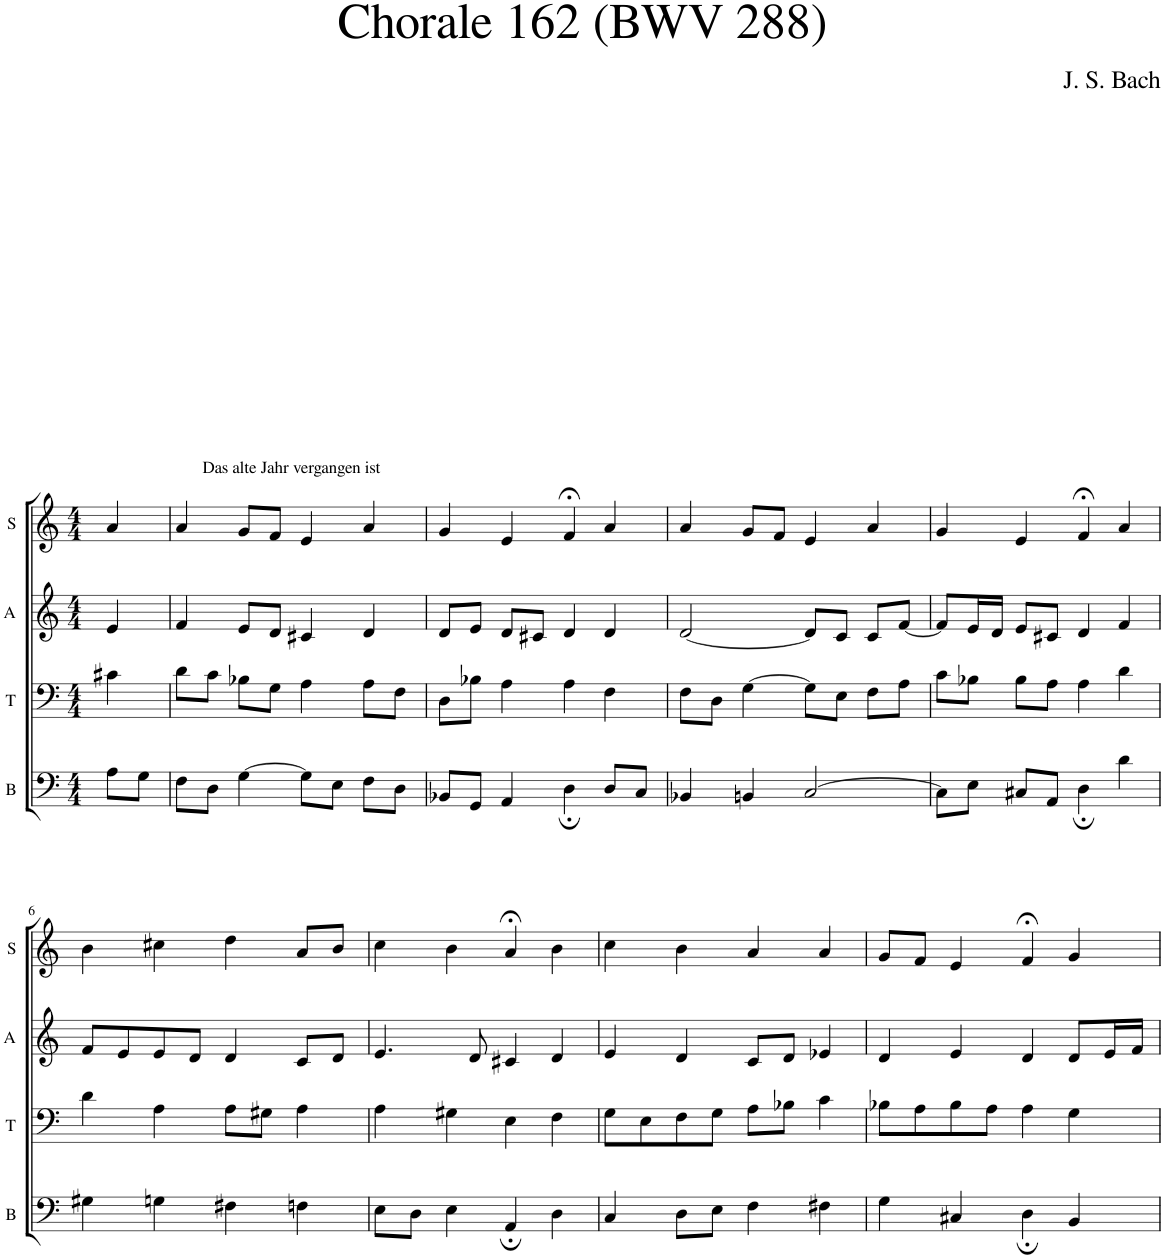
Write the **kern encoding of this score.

**kern	**kern	**kern	**kern
*part4	*part3	*part2	*part1
*staff4	*staff3	*staff2	*staff1
*I"B	*I"T	*I"A	*I"S
*I'B	*I'T	*I'A	*I'S
*clefF4	*clefF4	*clefG2	*clefG2
*k[]	*k[]	*k[]	*k[]
*M4/4	*M4/4	*M4/4	*M4/4
=1	=1	=1	=1
!	!	!	!LO:TX:a:t=Das alte Jahr vergangen ist
8A\L	4c#X\	4e/	4a/
8G\J	.	.	.
=2	=2	=2	=2
8F\L	8d\L	4f/	4a/
8D\J	8c\J	.	.
[4G\	8B-X\L	8e/L	8g/L
.	8G\J	8d/J	8f/J
8G\L]	4A\	4c#X/	4e/
8E\J	.	.	.
8F\L	8A\L	4d/	4a/
8D\J	8F\J	.	.
=3	=3	=3	=3
8BB-X/L	8D\L	8d/L	4g/
8GG/J	8B-X\J	8e/J	.
4AA/	4A\	8d/L	4e/
.	.	8c#X/J	.
4D;\	4A\	4d/	4f;</
8D/L	4F\	4d/	4a/
8C/J	.	.	.
=4	=4	=4	=4
4BB-X/	8F\L	[2d/	4a/
.	8D\J	.	.
4BBn/	[4G\	.	8g/L
.	.	.	8f/J
[2C/	8G\L]	8d/L]	4e/
.	8E\J	8c/J	.
.	8F\L	8c/L	4a/
.	8A\J	[8f/J	.
=5	=5	=5	=5
8C\L]	8c\L	8f/L]	4g/
8E\J	8B-X\J	16e/L	.
.	.	16d/JJ	.
8C#X/L	8B-\L	8e/L	4e/
8AA/J	8A\J	8c#X/J	.
4D;\	4A\	4d/	4f;</
4d\	4d\	4f/	4a/
!!LO:LB:g=z
=6	=6	=6	=6
4G#X\	4d\	8f/L	4b\
.	.	8e/	.
4Gn\	4A\	8e/	4cc#X\
.	.	8d/J	.
4F#X\	8A\L	4d/	4dd\
.	8G#X\J	.	.
4Fn\	4A\	8c/L	8a/L
.	.	8d/J	8b/J
=7	=7	=7	=7
8E\L	4A\	4.e/	4cc\
8D\J	.	.	.
4E\	4G#X\	.	4b\
.	.	8d/	.
4AA;/	4E\	4c#X/	4a;</
4D\	4F\	4d/	4b\
=8	=8	=8	=8
4C/	8G\L	4e/	4cc\
.	8E\	.	.
8D\L	8F\	4d/	4b\
8E\J	8G\J	.	.
4F\	8A\L	8c/L	4a/
.	8B-X\J	8d/J	.
4F#X\	4c\	4e-X/	4a/
=9	=9	=9	=9
4G\	8B-X\L	4d/	8g/L
.	8A\	.	8f/J
4C#X/	8B-\	4e/	4e/
.	8A\J	.	.
4D;\	4A\	4d/	4f;</
4BB/	4G\	8d/L	4g/
.	.	16e/L	.
.	.	16f/JJ	.
=	=	=	=
*-	*-	*-	*-
